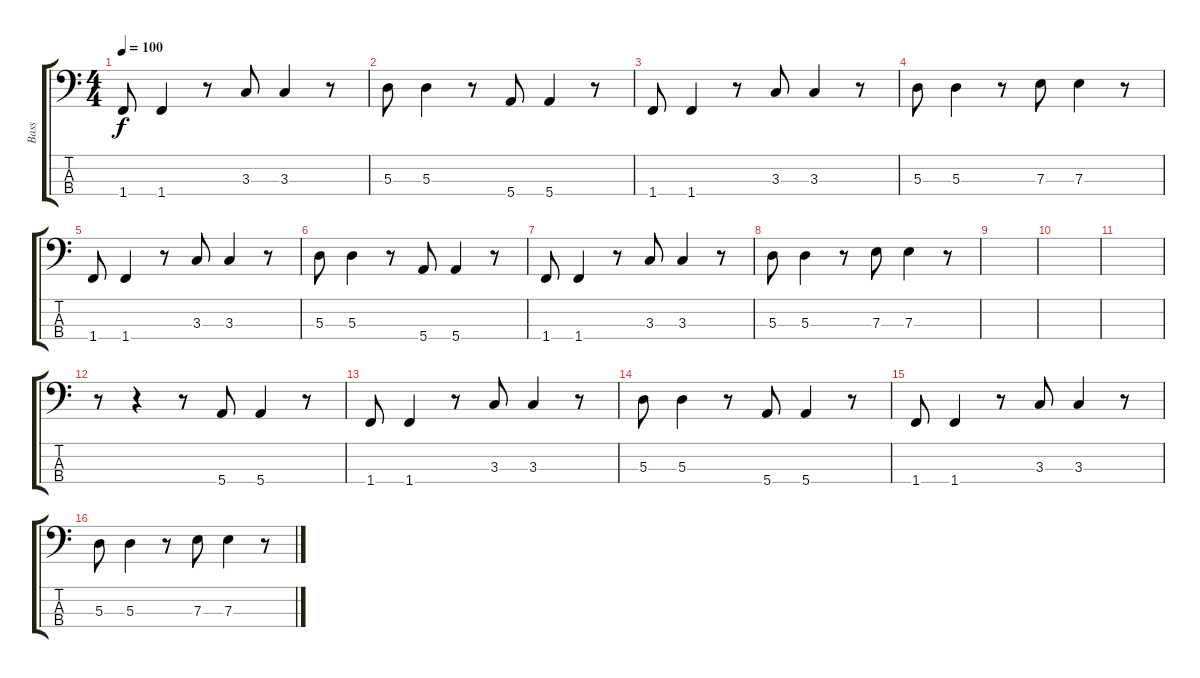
\track ("Bass " "Bass ") {instrument electricbassfinger}
\staff {score tabs}
\tuning (G2 D2 A1 E1) {hide}
\ts (4 4)
\tempo 100
\clef f4
\ks c
1.4.8{dy f} 1.4.4 r.8 3.3.8 3.3.4 r.8 |
5.3.8 5.3.4 r.8 5.4.8 5.4.4 r.8 |
1.4.8 1.4.4 r.8 3.3.8 3.3.4 r.8 |
5.3.8 5.3.4 r.8 7.3.8 7.3.4 r.8 |
1.4.8 1.4.4 r.8 3.3.8 3.3.4 r.8 |
5.3.8 5.3.4 r.8 5.4.8 5.4.4 r.8 |
1.4.8 1.4.4 r.8 3.3.8 3.3.4 r.8 |
5.3.8 5.3.4 r.8 7.3.8 7.3.4 r.8 |
|
|
|
r.8 r.4 r.8 5.4.8 5.4.4 r.8 |
1.4.8 1.4.4 r.8 3.3.8 3.3.4 r.8 |
5.3.8 5.3.4 r.8 5.4.8 5.4.4 r.8 |
1.4.8 1.4.4 r.8 3.3.8 3.3.4 r.8 |
5.3.8 5.3.4 r.8 7.3.8 7.3.4 r.8
